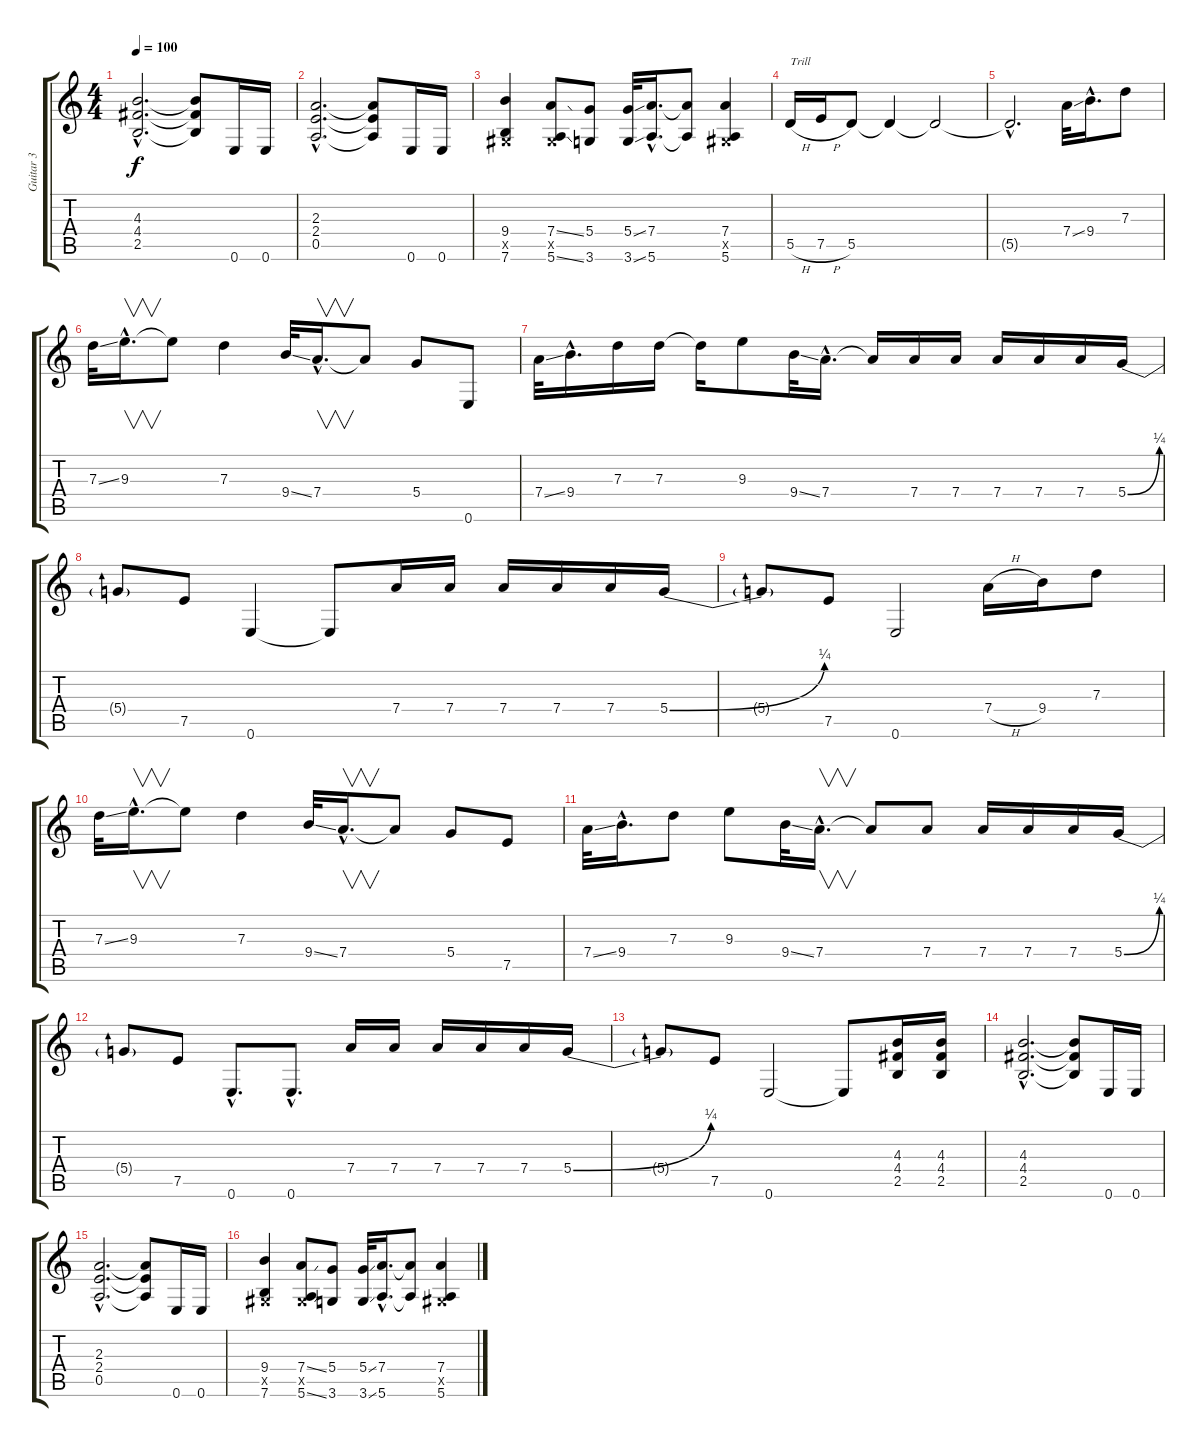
\track ("Guitar 3" "Guitar 3") {instrument overdrivenguitar}
\staff {score tabs}
\tuning (E4 B3 G3 D3 A2 E2) {hide}
\ts (4 4)
\tempo 100
\clef g2
\ks c
(4.3{hac} 4.4{hac} 2.5{hac}).2{d dy f} (4.3{t} 4.4{t} 2.5{t}).8 0.6.16 0.6.16 |
(2.3{hac} 2.4{hac} 0.5{hac}).2{d} (2.3{t} 2.4{t} 0.5{t}).8 0.6.16 0.6.16 |
(9.4 -1.5{x} 7.6).4 (7.4{ss} -1.5{x} 5.6{ss}).8 (5.4 3.6).8 (5.4{ss} 3.6{ss}).32 (7.4{hac} 5.6{hac}).16{d} (7.4{t} 5.6{t}).8 (7.4 -1.5{x} 5.6).4 |
5.5{h}.16{txt "Trill"} 7.5{h}.16 5.5.8 5.5{t}.4 5.5{t}.2 |
5.5{hac t}.2{d} 7.4{ss}.32 9.4{hac}.16{d} 7.3.8 |
7.3{ss}.32 9.3{hac}.16{v d} 9.3{t}.8 7.3.4 9.4{ss}.32 7.4{hac}.16{v d} 7.4{t}.8 5.4.8 0.6.8 |
7.4{ss}.32 9.4{hac}.16{d} 7.3.16 7.3.16 7.3{t}.16 9.3.8 9.4{ss}.32 7.4{hac}.16{d} 7.4{t}.16 7.4.16 7.4.16 7.4.16 7.4.16 7.4.16 5.4{be (bend 0 0 60 1)}.16 |
5.4{t}.8 7.5.8 0.6.4 0.6{t}.8 7.4.16 7.4.16 7.4.16 7.4.16 7.4.16 5.4{be (bend 0 0 60 1)}.16 |
5.4{t}.8 7.5.8 0.6.2 7.4{h}.16 9.4.16 7.3.8 |
7.3{ss}.32 9.3{hac}.16{v d} 9.3{t}.8 7.3.4 9.4{ss}.32 7.4{hac}.16{v d} 7.4{t}.8 5.4.8 7.5.8 |
7.4{ss}.32 9.4{hac}.16{d} 7.3.8 9.3.8 9.4{ss}.32 7.4{hac}.16{v d} 7.4{t}.8 7.4.8 7.4.16 7.4.16 7.4.16 5.4{be (bend 0 0 60 1)}.16 |
5.4{t}.8 7.5.8 0.6{hac}.8{d} 0.6{hac}.8{d} 7.4.16 7.4.16 7.4.16 7.4.16 7.4.16 5.4{be (bend 0 0 60 1)}.16 |
5.4{t}.8 7.5.8 0.6.2 0.6{t}.8 (4.3 4.4 2.5).16 (4.3 4.4 2.5).16 |
(4.3{hac} 4.4{hac} 2.5{hac}).2{d} (4.3{t} 4.4{t} 2.5{t}).8 0.6.16 0.6.16 |
(2.3{hac} 2.4{hac} 0.5{hac}).2{d} (2.3{t} 2.4{t} 0.5{t}).8 0.6.16 0.6.16 |
(9.4 -1.5{x} 7.6).4 (7.4{ss} -1.5{x} 5.6{ss}).8 (5.4 3.6).8 (5.4{ss} 3.6{ss}).32 (7.4{hac} 5.6{hac}).16{d} (7.4{t} 5.6{t}).8 (7.4 -1.5{x} 5.6).4
